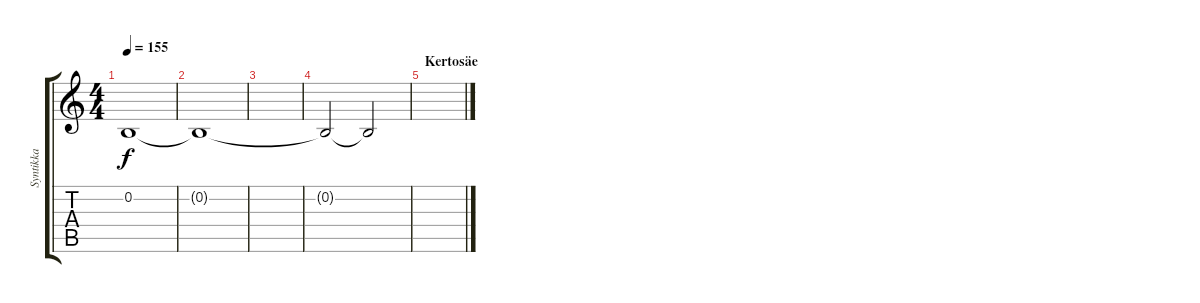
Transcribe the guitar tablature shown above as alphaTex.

\track ("Syntikka" "Syntikka") {instrument brasssection}
\staff {score tabs}
\tuning (E4 B3 G3 D3 A2 E2) {hide}
\ts (4 4)
\tempo 155
\clef g2
\ks c
0.2.1{dy f} |
0.2{t}.1 |
|
0.2{t}.2 0.2{t}.2 |
\section ("" "Kertosäe")
